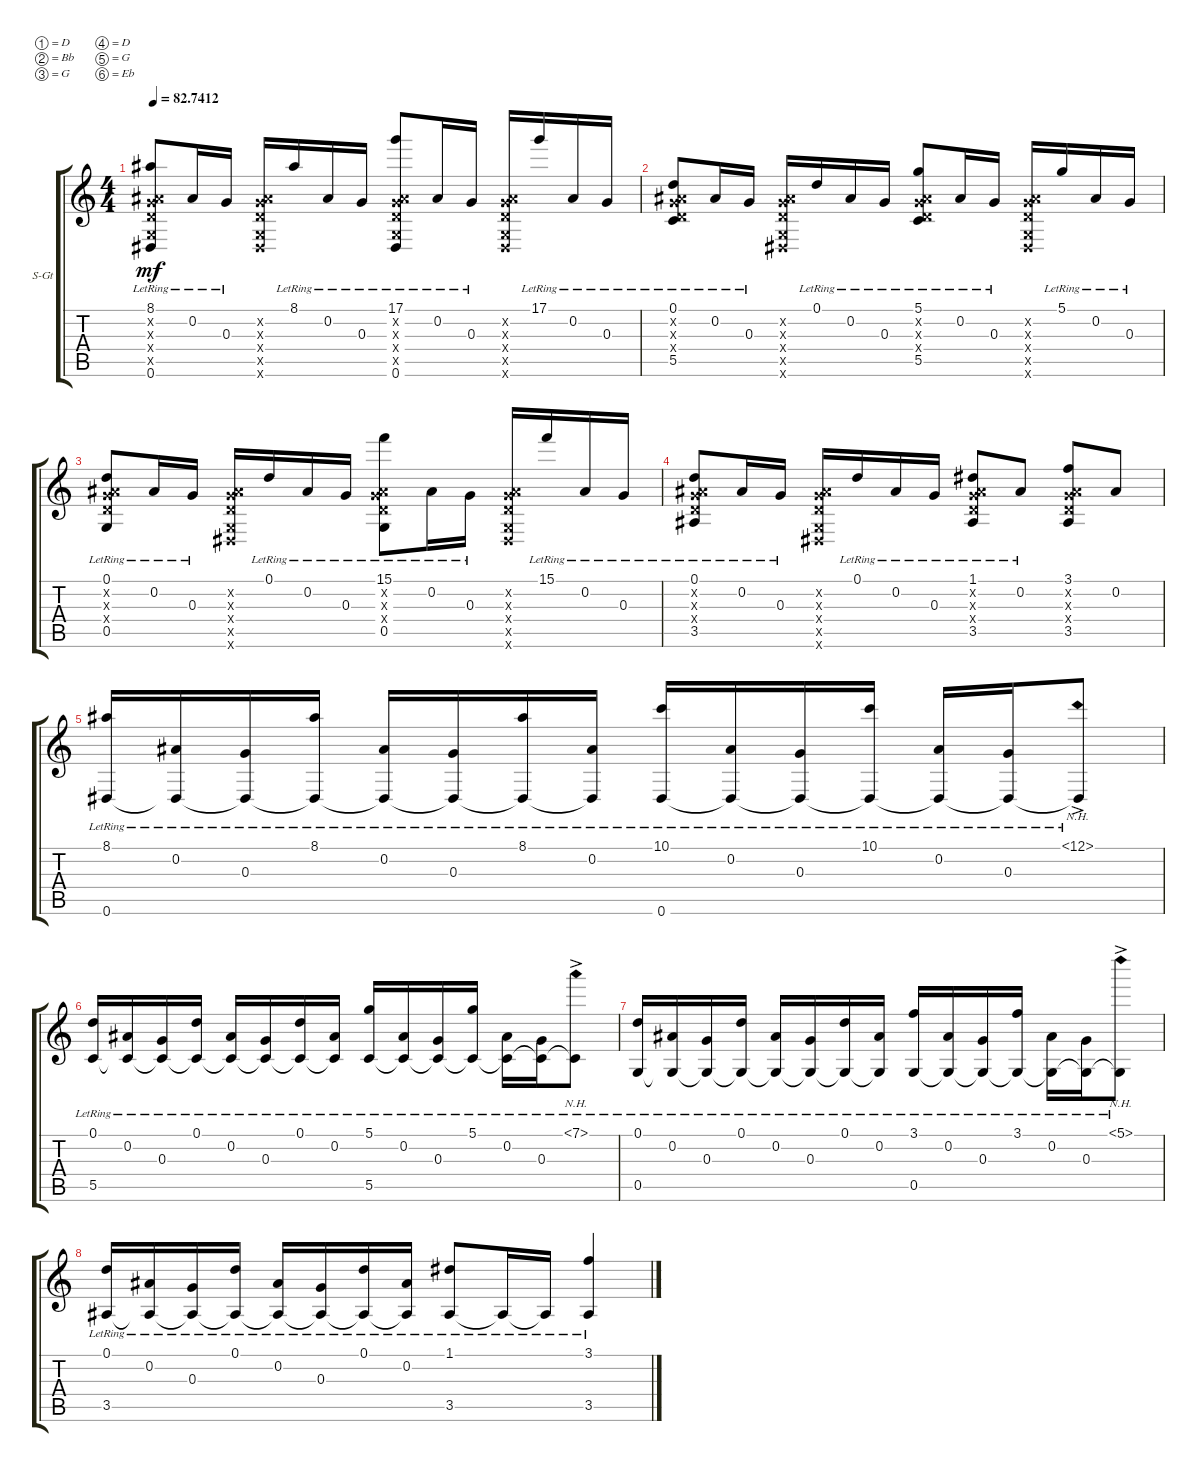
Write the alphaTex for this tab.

\defaultSystemsLayout 4
\bracketExtendMode groupsimilarinstruments
\firstSystemTrackNameOrientation horizontal
\otherSystemsTrackNameOrientation horizontal
\track ("Steel Guitar" "S-Gt") {instrument acousticguitarsteel}
\staff {score tabs}
\tuning (D4 Bb3 G3 D3 G2 Eb2)
\ts (4 4)
\tempo
82.7412
\accidentals auto
\clef g2
\ottava regular
\simile none
\ks c
(0.6 8.1{lr} 0.2{x} 0.3{x} 0.4{x} 0.5{x}).8{dy mf} 0.2{lr}.16 0.3{lr}.16 (0.6{x} 0.5{x} 0.4{x} 0.3{x} 0.2{x}).16 8.1{lr}.16 0.2{lr}.16 0.3{lr}.16 (0.6 17.1{lr} 0.5{x} 0.4{x} 0.3{x} 0.2{x}).8 0.2{lr}.16 0.3{lr}.16 (0.6{x} 0.5{x} 0.4{x} 0.2{x} 0.3{x}).16 17.1{lr}.16 0.2{lr}.16 0.3{lr}.16 |
(0.1{lr} 0.2{x} 0.3{x} 0.4{x} 5.5).8 0.2{lr}.16 0.3{lr}.16 (0.6{x} 0.5{x} 0.4{x} 0.3{x} 0.2{x}).16 0.1{lr}.16 0.2{lr}.16 0.3{lr}.16 (5.1{lr} 5.5 0.4{x} 0.3{x} 0.2{x}).8 0.2{lr}.16 0.3{lr}.16 (0.6{x} 0.5{x} 0.4{x} 0.2{x} 0.3{x}).16 5.1{lr}.16 0.2{lr}.16 0.3{lr}.16 |
(0.1{lr} 0.2{x} 0.3{x} 0.4{x} 0.5).8 0.2{lr}.16 0.3{lr}.16 (0.6{x} 0.5{x} 0.4{x} 0.3{x} 0.2{x}).16 0.1{lr}.16 0.2{lr}.16 0.3{lr}.16 (15.1{lr} 0.5 0.4{x} 0.3{x} 0.2{x}).8 0.2{lr}.16 0.3{lr}.16 (0.6{x} 0.5{x} 0.4{x} 0.2{x} 0.3{x}).16 15.1{lr}.16 0.2{lr}.16 0.3{lr}.16 |
(0.1{lr} 0.2{x} 0.3{x} 0.4{x} 3.5).8 0.2{lr}.16 0.3{lr}.16 (0.6{x} 0.5{x} 0.4{x} 0.3{x} 0.2{x}).16 0.1{lr}.16 0.2{lr}.16 0.3{lr}.16 (1.1{lr} 3.5 0.4{x} 0.3{x} 0.2{x}).8 0.2{lr}.8 (3.5 3.1 0.2{x} 0.3{x} 0.4{x}).8 0.2.8 |
(0.6{lr} 8.1{lr}).16 (0.2{lr} 0.6{lr t}).16 (0.3{lr} 0.6{lr t}).16 (8.1{lr} 0.6{lr t}).16 (0.2{lr} 0.6{lr t}).16 (0.3{lr} 0.6{lr t}).16 (8.1{lr} 0.6{lr t}).16 (0.2{lr} 0.6{lr t}).16 (10.1{lr} 0.6{lr}).16 (0.2{lr} 0.6{lr t}).16 (0.3{lr} 0.6{lr t}).16 (10.1{lr} 0.6{lr t}).16 (0.2{lr} 0.6{lr t}).16 (0.3{lr} 0.6{lr t}).16 (12.1{nh ac lr} 0.6{lr t}).8 |
(0.1{lr} 5.5).16 (0.2{lr} 5.5{t}).16 (0.3{lr} 5.5{t}).16 (0.1{lr} 5.5{t}).16 (0.2{lr} 5.5{t}).16 (0.3{lr} 5.5{t}).16 (0.1{lr} 5.5{t}).16 (0.2{lr} 5.5{t}).16 (5.1{lr} 5.5).16 (0.2{lr} 5.5{t}).16 (0.3{lr} 5.5{t}).16 (5.1{lr} 5.5{t}).16 (0.2{lr} 5.5{t}).16 (0.3{lr} 5.5{t}).16 (7.1{nh ac lr} 5.5{t}).8 |
(0.1{lr} 0.5).16 (0.2{lr} 0.5{t}).16 (0.3{lr} 0.5{t}).16 (0.1{lr} 0.5{t}).16 (0.2{lr} 0.5{t}).16 (0.3{lr} 0.5{t}).16 (0.1{lr} 0.5{t}).16 (0.2{lr} 0.5{t}).16 (3.1{lr} 0.5).16 (0.2{lr} 0.5{t}).16 (0.3{lr} 0.5{t}).16 (3.1{lr} 0.5{t}).16 (0.2{lr} 0.5{t}).16 (0.3{lr} 0.5{t}).16 (5.1{nh ac lr} 0.5{t}).8 |
(0.1{lr} 3.5{lr}).16 (0.2{lr} 3.5{lr t}).16 (0.3{lr} 3.5{lr t}).16 (0.1{lr} 3.5{lr t}).16 (0.2{lr} 3.5{lr t}).16 (0.3{lr} 3.5{lr t}).16 (0.1{lr} 3.5{lr t}).16 (0.2{lr} 3.5{lr t}).16 (1.1{lr} 3.5{lr}).8 3.5{lr t}.16 3.5{lr t}.16 (3.1{lr} 3.5{lr}).4
